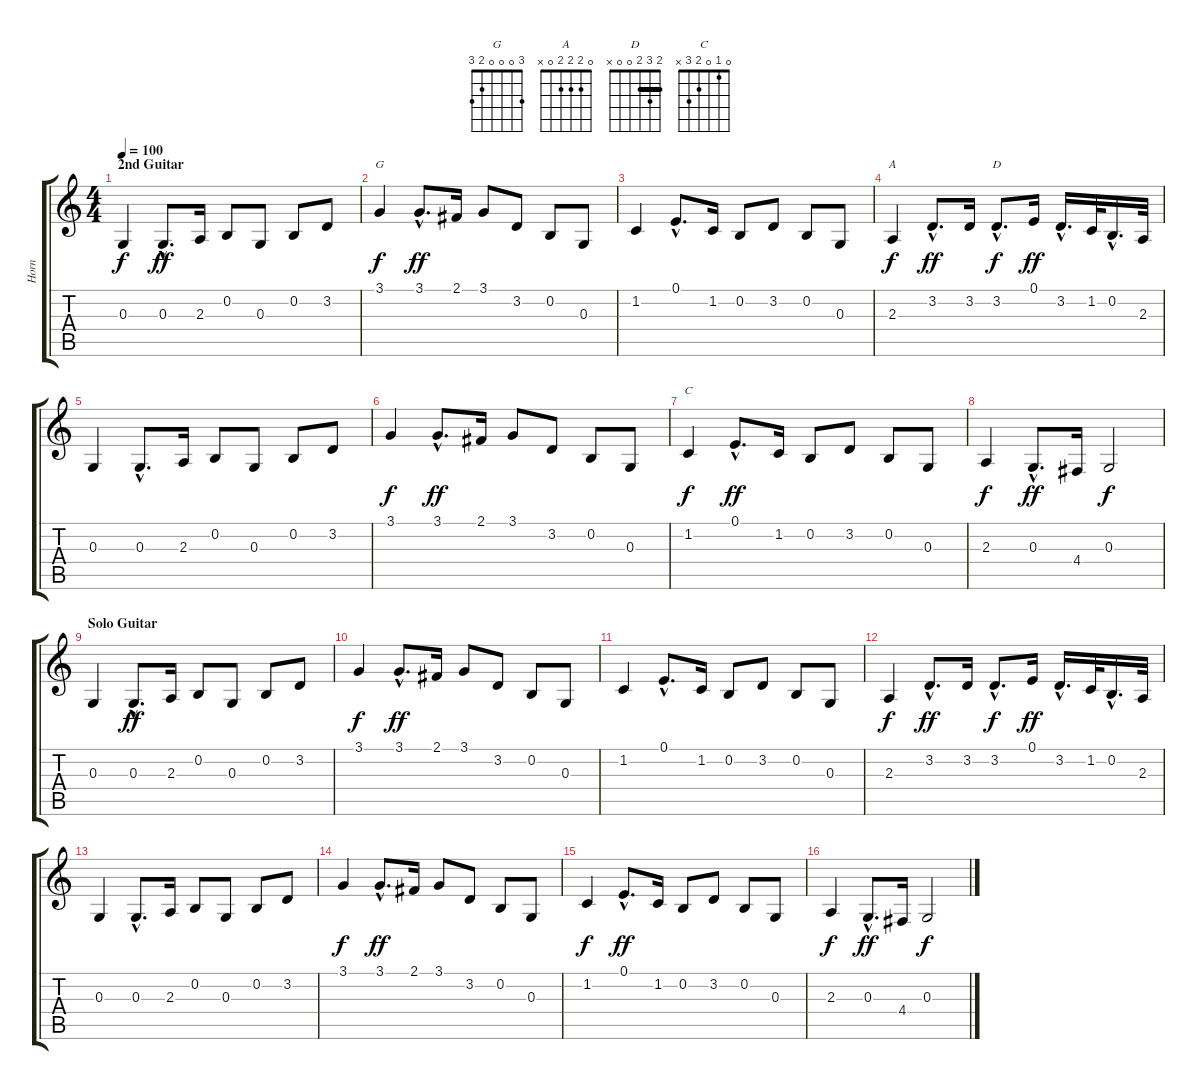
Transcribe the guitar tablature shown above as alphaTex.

\track ("Horn" "Horn") {instrument englishhorn}
\staff {score tabs}
\tuning (E4 B3 G3 D3 A2 E2) {hide}
\chord ("G" 3 0 0 0 2 3)
\chord ("A" 0 2 2 2 0 x)
\chord ("D" 2 3 2 0 0 x) {barre 2}
\chord ("C" 0 1 0 2 3 x)
\ts (4 4)
\section ("" "2nd Guitar")
\tempo 100
\clef g2
\ks c
0.3.4{dy f} 0.3{hac}.8{d dy ff} 2.3.16 0.2.8 0.3.8 0.2.8 3.2.8 |
3.1.4{ch "G" dy f} 3.1{hac}.8{d dy ff} 2.1.16 3.1.8 3.2.8 0.2.8 0.3.8 |
1.2.4 0.1{hac}.8{d} 1.2.16 0.2.8 3.2.8 0.2.8 0.3.8 |
2.3.4{ch "A" dy f} 3.2{hac}.8{d dy ff} 3.2.16 3.2{hac}.8{d ch "D" dy f} 0.1.16{dy ff} 3.2{hac}.16{d} 1.2.32 0.2{hac}.16{d} 2.3.32 |
0.3.4 0.3{hac}.8{d} 2.3.16 0.2.8 0.3.8 0.2.8 3.2.8 |
3.1.4{dy f} 3.1{hac}.8{d dy ff} 2.1.16 3.1.8 3.2.8 0.2.8 0.3.8 |
1.2.4{ch "C" dy f} 0.1{hac}.8{d dy ff} 1.2.16 0.2.8 3.2.8 0.2.8 0.3.8 |
2.3.4{dy f} 0.3{hac}.8{d dy ff} 4.4.16 0.3.2{dy f} |
\section ("" "Solo Guitar")
0.3.4 0.3{hac}.8{d dy ff} 2.3.16 0.2.8 0.3.8 0.2.8 3.2.8 |
3.1.4{dy f} 3.1{hac}.8{d dy ff} 2.1.16 3.1.8 3.2.8 0.2.8 0.3.8 |
1.2.4 0.1{hac}.8{d} 1.2.16 0.2.8 3.2.8 0.2.8 0.3.8 |
2.3.4{dy f} 3.2{hac}.8{d dy ff} 3.2.16 3.2{hac}.8{d dy f} 0.1.16{dy ff} 3.2{hac}.16{d} 1.2.32 0.2{hac}.16{d} 2.3.32 |
0.3.4 0.3{hac}.8{d} 2.3.16 0.2.8 0.3.8 0.2.8 3.2.8 |
3.1.4{dy f} 3.1{hac}.8{d dy ff} 2.1.16 3.1.8 3.2.8 0.2.8 0.3.8 |
1.2.4{dy f} 0.1{hac}.8{d dy ff} 1.2.16 0.2.8 3.2.8 0.2.8 0.3.8 |
2.3.4{dy f} 0.3{hac}.8{d dy ff} 4.4.16 0.3.2{dy f}
